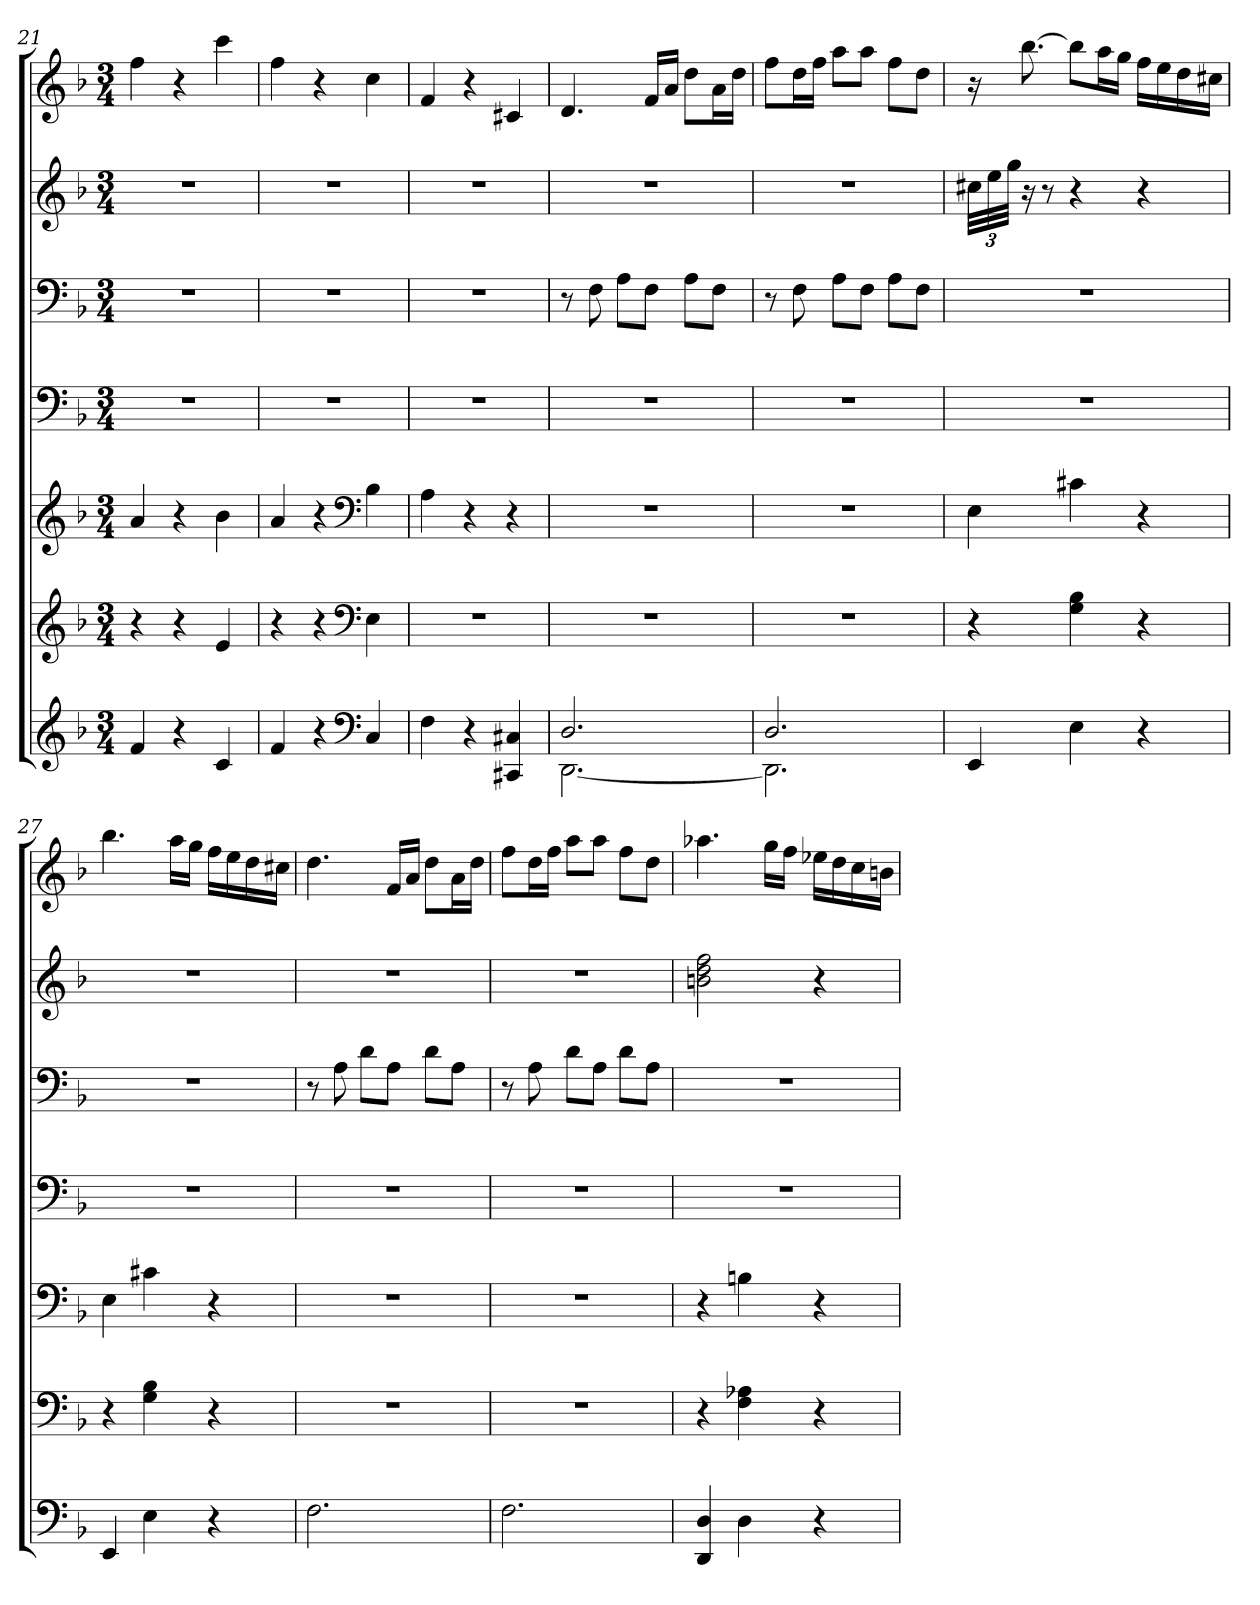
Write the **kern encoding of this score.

**kern	**kern	**kern	**kern	**kern	**kern	**kern
*part5	*part4	*part4	*part3	*part3	*part2	*part1
*staff7	*staff6	*staff5	*staff4	*staff3	*staff2	*staff1
*clefG2	*clefG2	*clefG2	*clefF4	*clefF4	*clefG2	*clefG2
*k[b-]	*k[b-]	*k[b-]	*k[b-]	*k[b-]	*k[b-]	*k[b-]
*M3/4	*M3/4	*M3/4	*M3/4	*M3/4	*M3/4	*M3/4
*MM141	*MM141	*MM141	*MM141	*MM141	*MM141	*MM141
=21	=21	=21	=21	=21	=21	=21
4f/	4r	4a/	2.r	2.r	2.r	4ff\
4r	4r	4r	.	.	.	4r
4c/	4e/	4b-\	.	.	.	4ccc\
=22	=22	=22	=22	=22	=22	=22
4f/	4r	4a/	2.r	2.r	2.r	4ff\
4r	4r	4r	.	.	.	4r
*clefF4	*clefF4	*clefF4	*	*	*	*
4C/	4E\	4B-\	.	.	.	4cc\
=23	=23	=23	=23	=23	=23	=23
4F\	2.r	4A\	2.r	2.r	2.r	4f/
4r	.	4r	.	.	.	4r
4CC#X/ 4C#X/	.	4r	.	.	.	4c#X/
=24	=24	=24	=24	=24	=24	=24
*	*	*	*	*	*	*MM150
*^	*	*	*	*	*	*
2.D/	[2.DD\	2.r	2.r	2.r	8r	2.r	4.d/
.	.	.	.	.	8F\	.	.
.	.	.	.	.	8A\L	.	.
.	.	.	.	.	8F\J	.	16f/LL
.	.	.	.	.	.	.	16a/JJ
.	.	.	.	.	8A\L	.	8dd\L
.	.	.	.	.	8F\J	.	16a\L
.	.	.	.	.	.	.	16dd\JJ
=25	=25	=25	=25	=25	=25	=25	=25
2.D/	2.DD\]	2.r	2.r	2.r	8r	2.r	8ff\L
.	.	.	.	.	8F\	.	16dd\L
.	.	.	.	.	.	.	16ff\JJ
.	.	.	.	.	8A\L	.	8aa\L
.	.	.	.	.	8F\J	.	8aa\J
.	.	.	.	.	8A\L	.	8ff\L
.	.	.	.	.	8F\J	.	8dd\J
*v	*v	*	*	*	*	*	*
!!LO:PB:g=z
=26	=26	=26	=26	=26	=26	=26
*	*	*	*	*	*Xbrackettup	*
*	*	*	*	*	*	*MM150
4EE/	4r	4E\	2.r	2.r	48cc#X\LLL	16r
.	.	.	.	.	48ee\	.
.	.	.	.	.	48gg\JJJ	.
.	.	.	.	.	16r	[8.bb-\
.	.	.	.	.	8r	.
4E\	4G\ 4B-\	4c#X\	.	.	4r	8bb-\L]
.	.	.	.	.	.	16aa\L
.	.	.	.	.	.	16gg\JJ
4r	4r	4r	.	.	4r	16ff\LL
.	.	.	.	.	.	16ee\
.	.	.	.	.	.	16dd\
.	.	.	.	.	.	16cc#X\JJ
=27	=27	=27	=27	=27	=27	=27
4EE/	4r	4E\	2.r	2.r	2.r	4.bb-\
4E\	4G\ 4B-\	4c#X\	.	.	.	.
.	.	.	.	.	.	16aa\LL
.	.	.	.	.	.	16gg\JJ
4r	4r	4r	.	.	.	16ff\LL
.	.	.	.	.	.	16ee\
.	.	.	.	.	.	16dd\
.	.	.	.	.	.	16cc#X\JJ
=28	=28	=28	=28	=28	=28	=28
*	*	*	*	*	*	*MM150
2.F\	2.r	2.r	2.r	8r	2.r	4.dd\
.	.	.	.	8A\	.	.
.	.	.	.	8d\L	.	.
.	.	.	.	8A\J	.	16f/LL
.	.	.	.	.	.	16a/JJ
.	.	.	.	8d\L	.	8dd\L
.	.	.	.	8A\J	.	16a\L
.	.	.	.	.	.	16dd\JJ
=29	=29	=29	=29	=29	=29	=29
2.F\	2.r	2.r	2.r	8r	2.r	8ff\L
.	.	.	.	8A\	.	16dd\L
.	.	.	.	.	.	16ff\JJ
.	.	.	.	8d\L	.	8aa\L
.	.	.	.	8A\J	.	8aa\J
.	.	.	.	8d\L	.	8ff\L
.	.	.	.	8A\J	.	8dd\J
!!LO:PB:g=z
=30	=30	=30	=30	=30	=30	=30
*	*	*	*	*	*	*MM150
4DD/ 4D/	4r	4r	2.r	2.r	2bn\ 2dd\ 2ff\	4.aa-X\
4D\	4F\ 4A-X\	4Bn\	.	.	.	.
.	.	.	.	.	.	16gg\LL
.	.	.	.	.	.	16ff\JJ
4r	4r	4r	.	.	4r	16ee-X\LL
.	.	.	.	.	.	16dd\
.	.	.	.	.	.	16cc\
.	.	.	.	.	.	16bn\JJ
=	=	=	=	=	=	=
*-	*-	*-	*-	*-	*-	*-
